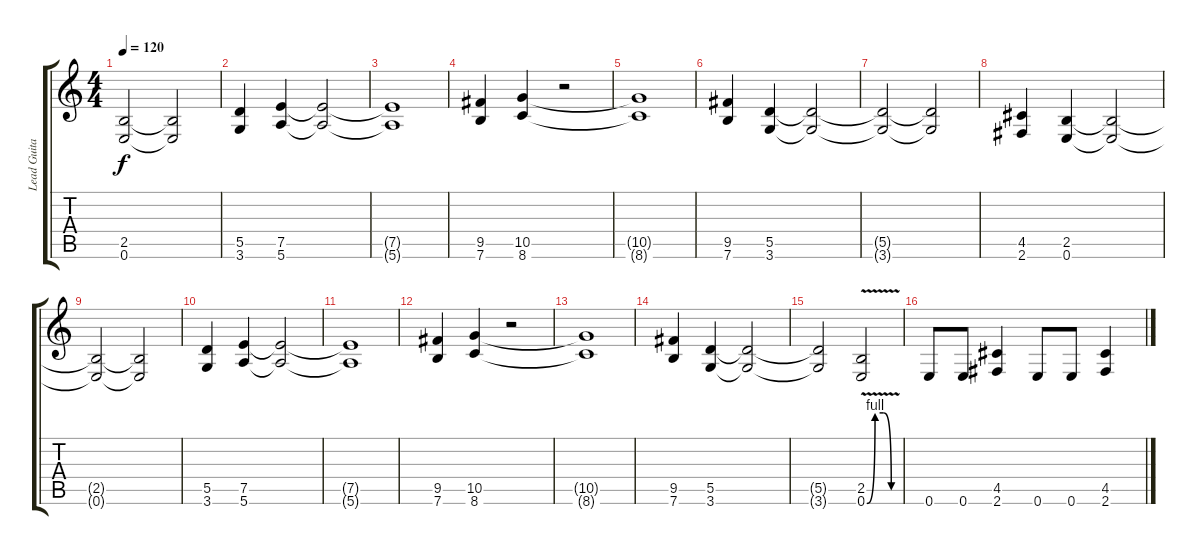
\track ("Lead Guitar" "Lead Guita") {instrument distortionguitar}
\staff {score tabs}
\tuning (E4 B3 G3 D3 A2 E2) {hide}
\ts (4 4)
\tempo 120
\clef g2
\ks c
(2.5{t} 0.6{t}).2{dy f} (2.5{t} 0.6{t}).2 |
(5.5 3.6).4 (7.5 5.6).4 (7.5{t} 5.6{t}).2 |
(7.5{t} 5.6{t}).1 |
(9.5 7.6).4 (10.5 8.6).4 r.2 |
(10.5{t} 8.6{t}).1 |
(9.5 7.6).4 (5.5 3.6).4 (5.5{t} 3.6{t}).2 |
(5.5{t} 3.6{t}).2 (5.5{t} 3.6{t}).2 |
(4.5 2.6).4 (2.5 0.6).4 (2.5{t} 0.6{t}).2 |
(2.5{t} 0.6{t}).2 (2.5{t} 0.6{t}).2 |
(5.5 3.6).4 (7.5 5.6).4 (7.5{t} 5.6{t}).2 |
(7.5{t} 5.6{t}).1 |
(9.5 7.6).4 (10.5 8.6).4 r.2 |
(10.5{t} 8.6{t}).1 |
(9.5 7.6).4 (5.5 3.6).4 (5.5{t} 3.6{t}).2 |
(5.5{t} 3.6{t}).2 (2.5{v} 0.6{be (custom 0 0 15 4 30 4 45 0 60 0) v}).2 |
0.6.8 0.6.8 (4.5 2.6).4 0.6.8 0.6.8 (4.5 2.6).4
